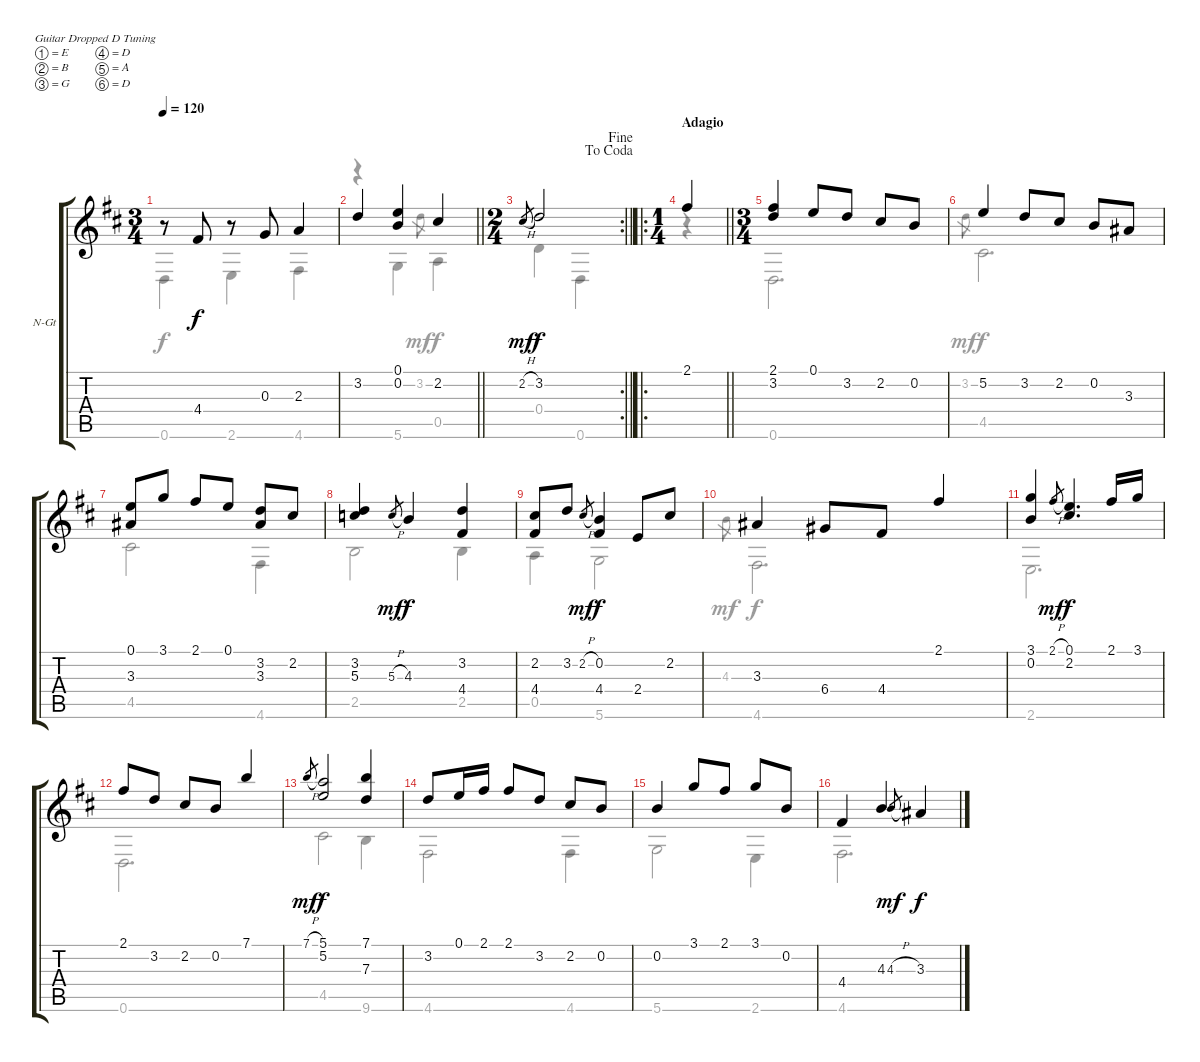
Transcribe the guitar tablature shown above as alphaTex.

\bracketExtendMode groupsimilarinstruments
\firstSystemTrackNameOrientation horizontal
\otherSystemsTrackNameOrientation horizontal
\track ("Rondeau En Echo" "N-Gt") {instrument acousticguitarnylon}
\staff {score tabs}
\tuning (E4 B3 G3 D3 A2 D2)
\voice
\ts (3 4)
\tempo 120
\clef g2
\ks d
r.8{dy f} 4.4.8 r.8 0.3.8 2.3.4 |
\barLineRight lightlight
3.2.4 (0.1 0.2).4 2.2.4 |
\rc 2
\ts (2 4)
\beaming (8 2 2 2 2)
\jump fine
\jump dacoda
\barLineRight lightlight
2.2{h}.8{gr dy mf} 3.2.2{dy f} |
\ro
\ts (1 4)
\beaming (8 2 2 2 2)
\section ("" "Adagio")
\barLineRight lightlight
2.1.4 |
\ts (3 4)
\beaming (8 2 2 2 2)
(2.1 3.2).4 0.1.8 3.2.8 2.2.8 0.2.8 |
5.2.4 3.2.8 2.2.8 0.2.8 3.3.8 |
(0.1 3.3).8 3.1.8 2.1.8 0.1.8 (3.2 3.3).8 2.2.8 |
(3.2 5.3).4 5.3{h}.8{gr dy mf} 4.3.4{dy f} (3.2 4.4).4 |
(2.2 4.4).8 3.2.8 2.2{h}.8{gr dy mf} (0.2 4.4).4{dy f} 2.4.8 2.2.8 |
3.3.4 6.4.8 4.4.8 2.1.4 |
(3.1 0.2).4 2.1{h}.8{gr dy mf} (0.1 2.2).4{d dy f} 2.1.16 3.1.16 |
2.1.8 3.2.8 2.2.8 0.2.8 7.1.4 |
7.1{h}.8{gr dy mf} (5.1 5.2).2{dy f} (7.1 7.3).4 |
3.2.8 0.1.16 2.1.16 2.1.8 3.2.8 2.2.8 0.2.8 |
0.2.4 3.1.8 2.1.8 3.1.8 0.2.8 |
4.4.4 4.3.4 4.3{h}.8{gr dy mf} 3.3.4{dy f}
\voice
\clef g2
\ottava regular
\simile none
\ks d
0.6.4{dy f} 2.6.4 4.6.4 |
\barLineRight lightlight
r.4 5.6.4 3.2.8{gr dy mf} 0.5.4{dy f} |
\barLineRight lightlight
0.4.4 0.6.4 |
\barLineRight lightlight
r.4 |
0.6.2{d} |
3.2.8{gr dy mf} 4.5.2{d dy f} |
4.5.2 4.6.4 |
2.5.2 2.5.4 |
0.5.4 5.6.2 |
4.3.8{gr dy mf} 4.6.2{d dy f} |
2.6.2{d} |
0.6.2{d} |
4.5.2 9.6.4 |
4.6.2 4.6.4 |
5.6.2 2.6.4 |
4.6.2{d}
